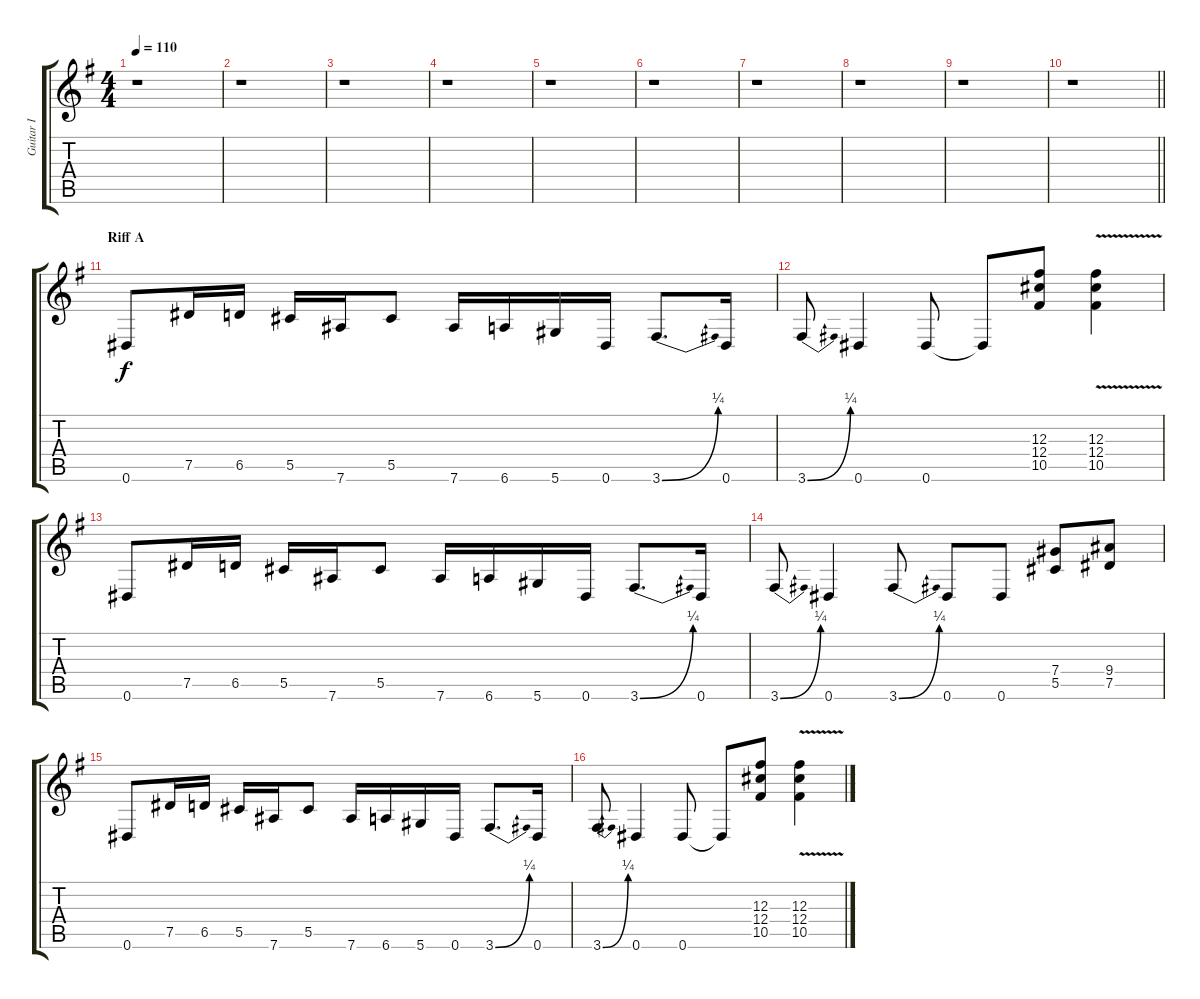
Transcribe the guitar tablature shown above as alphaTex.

\track ("Guitar I" "Guitar I") {instrument distortionguitar}
\staff {score tabs}
\tuning (Eb4 Bb3 Gb3 Db3 Ab2 Eb2) {hide}
\ts (4 4)
\tempo 110
\clef g2
\ks eminor
r.1{dy f} |
r.1 |
r.1 |
r.1 |
r.1 |
r.1 |
r.1 |
r.1 |
r.1 |
\barLineRight lightlight
r.1 |
\section ("" "Riff A")
0.6.8 7.5.16 6.5.16 5.5.16 7.6.16 5.5.8 7.6.16 6.6.16 5.6.16 0.6.16 3.6{be (bend 0 0 60 1)}.8{d} 0.6.16 |
3.6{be (bend 0 0 60 1)}.8 0.6.4 0.6.8 0.6{t}.8 (12.3 12.4 10.5).8 (12.3{v} 12.4{v} 10.5{v}).4 |
0.6.8 7.5.16 6.5.16 5.5.16 7.6.16 5.5.8 7.6.16 6.6.16 5.6.16 0.6.16 3.6{be (bend 0 0 60 1)}.8{d} 0.6.16 |
3.6{be (bend 0 0 60 1)}.8 0.6.4 3.6{be (bend 0 0 60 1)}.8 0.6.8 0.6.8 (7.4 5.5).8 (9.4 7.5).8 |
0.6.8 7.5.16 6.5.16 5.5.16 7.6.16 5.5.8 7.6.16 6.6.16 5.6.16 0.6.16 3.6{be (bend 0 0 60 1)}.8{d} 0.6.16 |
3.6{be (bend 0 0 60 1)}.8 0.6.4 0.6.8 0.6{t}.8 (12.3 12.4 10.5).8 (12.3{v} 12.4{v} 10.5{v}).4
